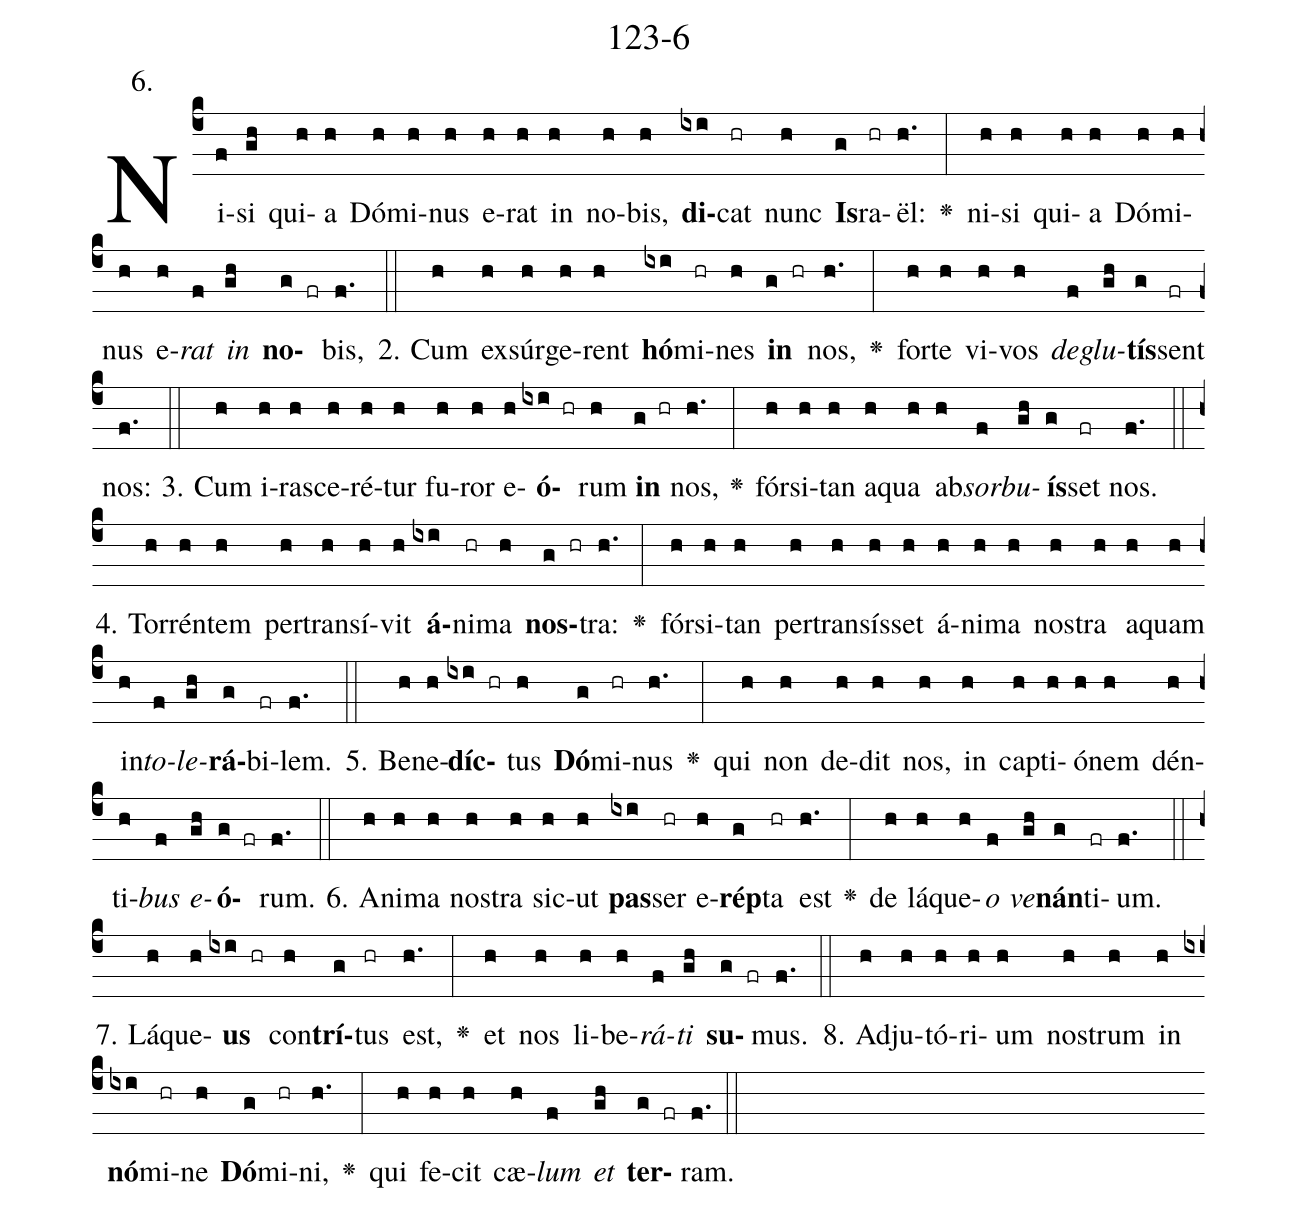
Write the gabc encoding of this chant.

name: 123-6;
annotation: 6.;
%%
(c4)Ni(f)si(gh) qui(h)a(h) Dó(h)mi(h)nus(h) e(h)rat(h) in(h) no(h)bis,(h) <b>di</b>(ixi)cat(hr) nunc(h) <b>Is</b>(g)ra(hr)ël:(h.) <v>\greheightstar</v>(:) ni(h)si(h) qui(h)a(h) Dó(h)mi(h)nus(h) e(h)<i>rat</i>(f) <i>in</i>(gh) <b>no</b>(g fr)bis,(f.) (::)
2. Cum(h) ex(h)súr(h)ge(h)rent(h) <b>hó</b>(ixi)mi(hr)nes(h) <b>in</b>(g hr) nos,(h.) <v>\greheightstar</v>(:) for(h)te(h) vi(h)vos(h) <i>de</i>(f)<i>glu</i>(gh)<b>tís</b>(g)sent(fr) nos:(f.) (::)
3. Cum(h) i(h)ra(h)sce(h)ré(h)tur(h) fu(h)ror(h) e(h)<b>ó</b>(ixi hr)rum(h) <b>in</b>(g hr) nos,(h.) <v>\greheightstar</v>(:) fór(h)si(h)tan(h) a(h)qua(h) ab(h)<i>sor</i>(f)<i>bu</i>(gh)<b>ís</b>(g)set(fr) nos.(f.) (::)
4. Tor(h)rén(h)tem(h) per(h)trans(h)í(h)vit(h) <b>á</b>(ixi)ni(hr)ma(h) <b>nos</b>(g hr)tra:(h.) <v>\greheightstar</v>(:) fór(h)si(h)tan(h) per(h)trans(h)ís(h)set(h) á(h)ni(h)ma(h) nos(h)tra(h) a(h)quam(h) in(h)<i>to</i>(f)<i>le</i>(gh)<b>rá</b>(g)bi(fr)lem.(f.) (::)
5. Be(h)ne(h)<b>díc</b>(ixi hr)tus(h) <b>Dó</b>(g)mi(hr)nus(h.) <v>\greheightstar</v>(:) qui(h) non(h) de(h)dit(h) nos,(h) in(h) cap(h)ti(h)ó(h)nem(h) dén(h)ti(h)<i>bus</i>(f) <i>e</i>(gh)<b>ó</b>(g fr)rum.(f.) (::)
6. A(h)ni(h)ma(h) nos(h)tra(h) sic(h)ut(h) <b>pas</b>(ixi)ser(hr) e(h)<b>rép</b>(g)ta(hr) est(h.) <v>\greheightstar</v>(:) de(h) lá(h)que(h)<i>o</i>(f) <i>ve</i>(gh)<b>nán</b>(g)ti(fr)um.(f.) (::)
7. Lá(h)que(h)<b>us</b>(ixi hr) con(h)<b>trí</b>(g)tus(hr) est,(h.) <v>\greheightstar</v>(:) et(h) nos(h) li(h)be(h)<i>rá</i>(f)<i>ti</i>(gh) <b>su</b>(g fr)mus.(f.) (::)
8. Ad(h)ju(h)tó(h)ri(h)um(h) nos(h)trum(h) in(h) <b>nó</b>(ixi)mi(hr)ne(h) <b>Dó</b>(g)mi(hr)ni,(h.) <v>\greheightstar</v>(:) qui(h) fe(h)cit(h) cæ(h)<i>lum</i>(f) <i>et</i>(gh) <b>ter</b>(g fr)ram.(f.) (::)
